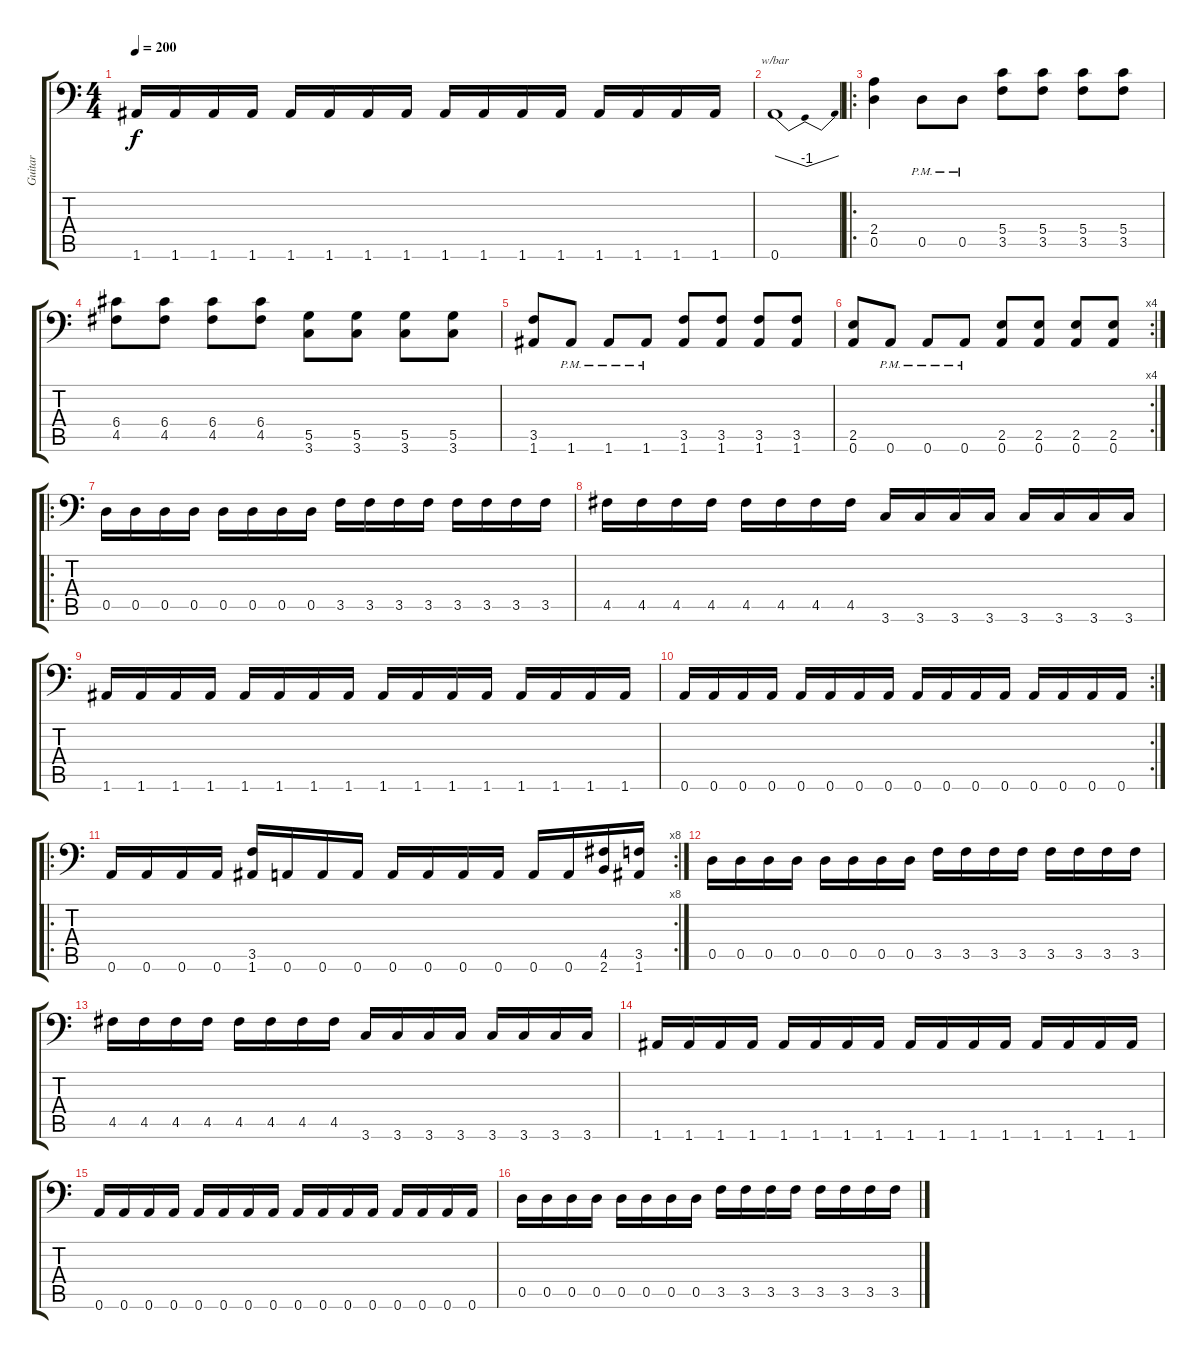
\track ("Guitar" "Guitar") {instrument distortionguitar}
\staff {score tabs}
\tuning (A3 E3 C3 G2 D2 A1) {hide}
\ts (4 4)
\tempo 200
\clef f4
\ks c
1.6.16{dy f} 1.6.16 1.6.16 1.6.16 1.6.16 1.6.16 1.6.16 1.6.16 1.6.16 1.6.16 1.6.16 1.6.16 1.6.16 1.6.16 1.6.16 1.6.16 |
0.6.1{tbe (dip default 0 0 30 -4 60 0)} |
\ro
(2.4 0.5).4 0.5{pm}.8 0.5{pm}.8 (5.4 3.5).8 (5.4 3.5).8 (5.4 3.5).8 (5.4 3.5).8 |
(6.4 4.5).8 (6.4 4.5).8 (6.4 4.5).8 (6.4 4.5).8 (5.5 3.6).8 (5.5 3.6).8 (5.5 3.6).8 (5.5 3.6).8 |
(3.5 1.6).8 1.6{pm}.8 1.6{pm}.8 1.6{pm}.8 (3.5 1.6).8 (3.5 1.6).8 (3.5 1.6).8 (3.5 1.6).8 |
\rc 4
(2.5 0.6).8 0.6{pm}.8 0.6{pm}.8 0.6{pm}.8 (2.5 0.6).8 (2.5 0.6).8 (2.5 0.6).8 (2.5 0.6).8 |
\ro
0.5.16 0.5.16 0.5.16 0.5.16 0.5.16 0.5.16 0.5.16 0.5.16 3.5.16 3.5.16 3.5.16 3.5.16 3.5.16 3.5.16 3.5.16 3.5.16 |
4.5.16 4.5.16 4.5.16 4.5.16 4.5.16 4.5.16 4.5.16 4.5.16 3.6.16 3.6.16 3.6.16 3.6.16 3.6.16 3.6.16 3.6.16 3.6.16 |
1.6.16 1.6.16 1.6.16 1.6.16 1.6.16 1.6.16 1.6.16 1.6.16 1.6.16 1.6.16 1.6.16 1.6.16 1.6.16 1.6.16 1.6.16 1.6.16 |
\rc 2
0.6.16 0.6.16 0.6.16 0.6.16 0.6.16 0.6.16 0.6.16 0.6.16 0.6.16 0.6.16 0.6.16 0.6.16 0.6.16 0.6.16 0.6.16 0.6.16 |
\ro
\rc 8
0.6.16 0.6.16 0.6.16 0.6.16 (3.5 1.6).16 0.6.16 0.6.16 0.6.16 0.6.16 0.6.16 0.6.16 0.6.16 0.6.16 0.6.16 (4.5 2.6).16 (3.5 1.6).16 |
0.5.16 0.5.16 0.5.16 0.5.16 0.5.16 0.5.16 0.5.16 0.5.16 3.5.16 3.5.16 3.5.16 3.5.16 3.5.16 3.5.16 3.5.16 3.5.16 |
4.5.16 4.5.16 4.5.16 4.5.16 4.5.16 4.5.16 4.5.16 4.5.16 3.6.16 3.6.16 3.6.16 3.6.16 3.6.16 3.6.16 3.6.16 3.6.16 |
1.6.16 1.6.16 1.6.16 1.6.16 1.6.16 1.6.16 1.6.16 1.6.16 1.6.16 1.6.16 1.6.16 1.6.16 1.6.16 1.6.16 1.6.16 1.6.16 |
0.6.16 0.6.16 0.6.16 0.6.16 0.6.16 0.6.16 0.6.16 0.6.16 0.6.16 0.6.16 0.6.16 0.6.16 0.6.16 0.6.16 0.6.16 0.6.16 |
0.5.16 0.5.16 0.5.16 0.5.16 0.5.16 0.5.16 0.5.16 0.5.16 3.5.16 3.5.16 3.5.16 3.5.16 3.5.16 3.5.16 3.5.16 3.5.16
